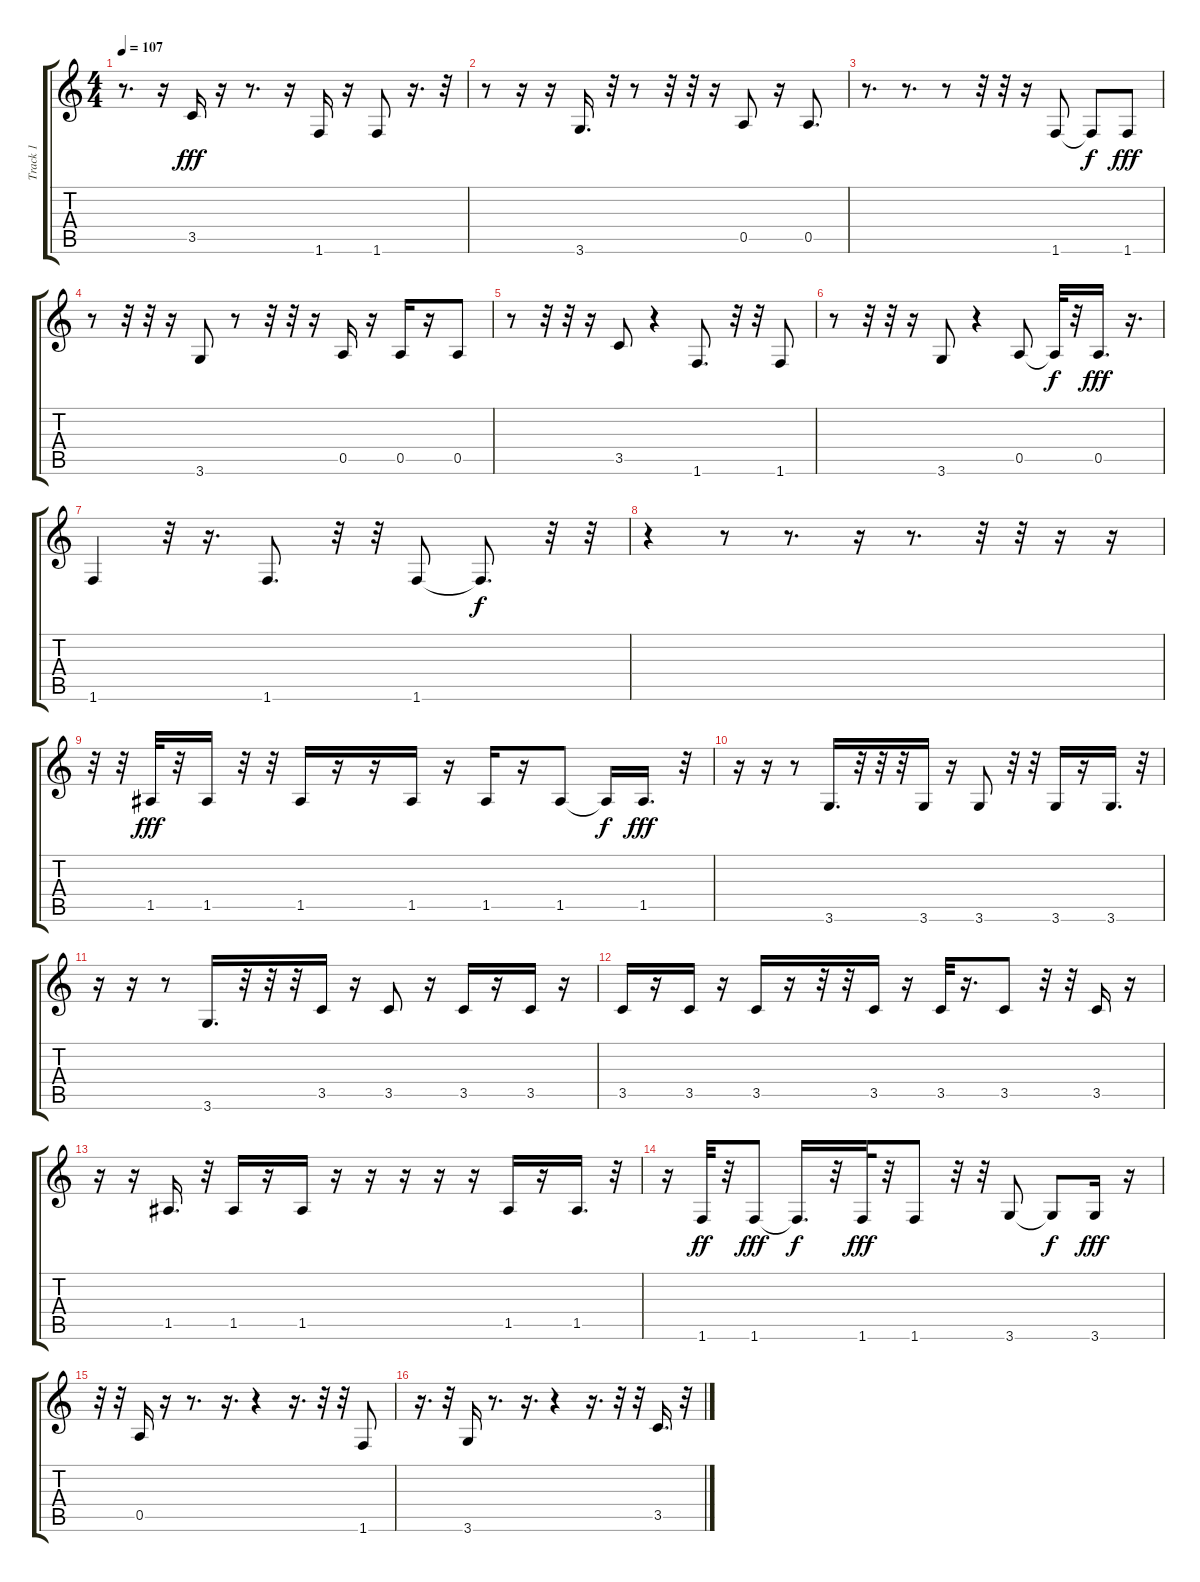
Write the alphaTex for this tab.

\track ("Track 1" "Track 1") {instrument acousticguitarnylon}
\staff {score tabs}
\tuning (E4 B3 G3 D3 A2 E2) {hide}
\ts (4 4)
\tempo 107
\clef g2
\ks c
r.8{d dy f} r.16 3.5.16{dy fff} r.16 r.8{d} r.16 1.6.16 r.16 1.6.8 r.16{d} r.32 |
r.8 r.16 r.16 3.6.16{d} r.32 r.8 r.32 r.32 r.16 0.5.8 r.16 0.5.8{d} |
r.8{d} r.8{d} r.8 r.32 r.32 r.16 1.6.8 1.6{t}.8{dy f} 1.6.8{dy fff} |
r.8 r.32 r.32 r.16 3.6.8 r.8 r.32 r.32 r.16 0.5.16 r.16 0.5.16 r.16 0.5.8 |
r.8 r.32 r.32 r.16 3.5.8 r.4 1.6.8{d} r.32 r.32 1.6.8 |
r.8 r.32 r.32 r.16 3.6.8 r.4 0.5.8 0.5{t}.32{dy f} r.32 0.5.16{d dy fff} r.16{d} |
1.6.4 r.32 r.16{d} 1.6.8{d} r.32 r.32 1.6.8 1.6{t}.8{d dy f} r.32 r.32 |
r.4 r.8 r.8{d} r.16 r.8{d} r.32 r.32 r.16 r.16 |
r.32 r.32 1.5.32{dy fff} r.32 1.5.16 r.32 r.32 1.5.16 r.16 r.16 1.5.16 r.16 1.5.16 r.16 1.5.8 1.5{t}.16{dy f} 1.5.16{d dy fff} r.32 |
r.16 r.16 r.8 3.6.16{d} r.32 r.32 r.32 3.6.16 r.16 3.6.8 r.32 r.32 3.6.16 r.16 3.6.16{d} r.32 |
r.16 r.16 r.8 3.6.16{d} r.32 r.32 r.32 3.5.16 r.16 3.5.8 r.16 3.5.16 r.16 3.5.16 r.16 |
3.5.16 r.16 3.5.16 r.16 3.5.16 r.16 r.32 r.32 3.5.16 r.16 3.5.32 r.16{d} 3.5.8 r.32 r.32 3.5.16 r.16 |
r.16 r.16 1.5.16{d} r.32 1.5.16 r.16 1.5.16 r.16 r.16 r.16 r.16 r.16 1.5.16 r.16 1.5.16{d} r.32 |
r.16 1.6.32{dy ff} r.32 1.6.8{dy fff} 1.6{t}.16{d dy f} r.32 1.6.32{dy fff} r.32 1.6.8 r.32 r.32 3.6.8 3.6{t}.8{dy f} 3.6.16{dy fff} r.16 |
r.32 r.32 0.5.16 r.16 r.8{d} r.16{d} r.4 r.16{d} r.32 r.32 1.6.8 |
r.16{d} r.32 3.6.16 r.8{d} r.16{d} r.4 r.16{d} r.32 r.32 3.5.16{d} r.32
